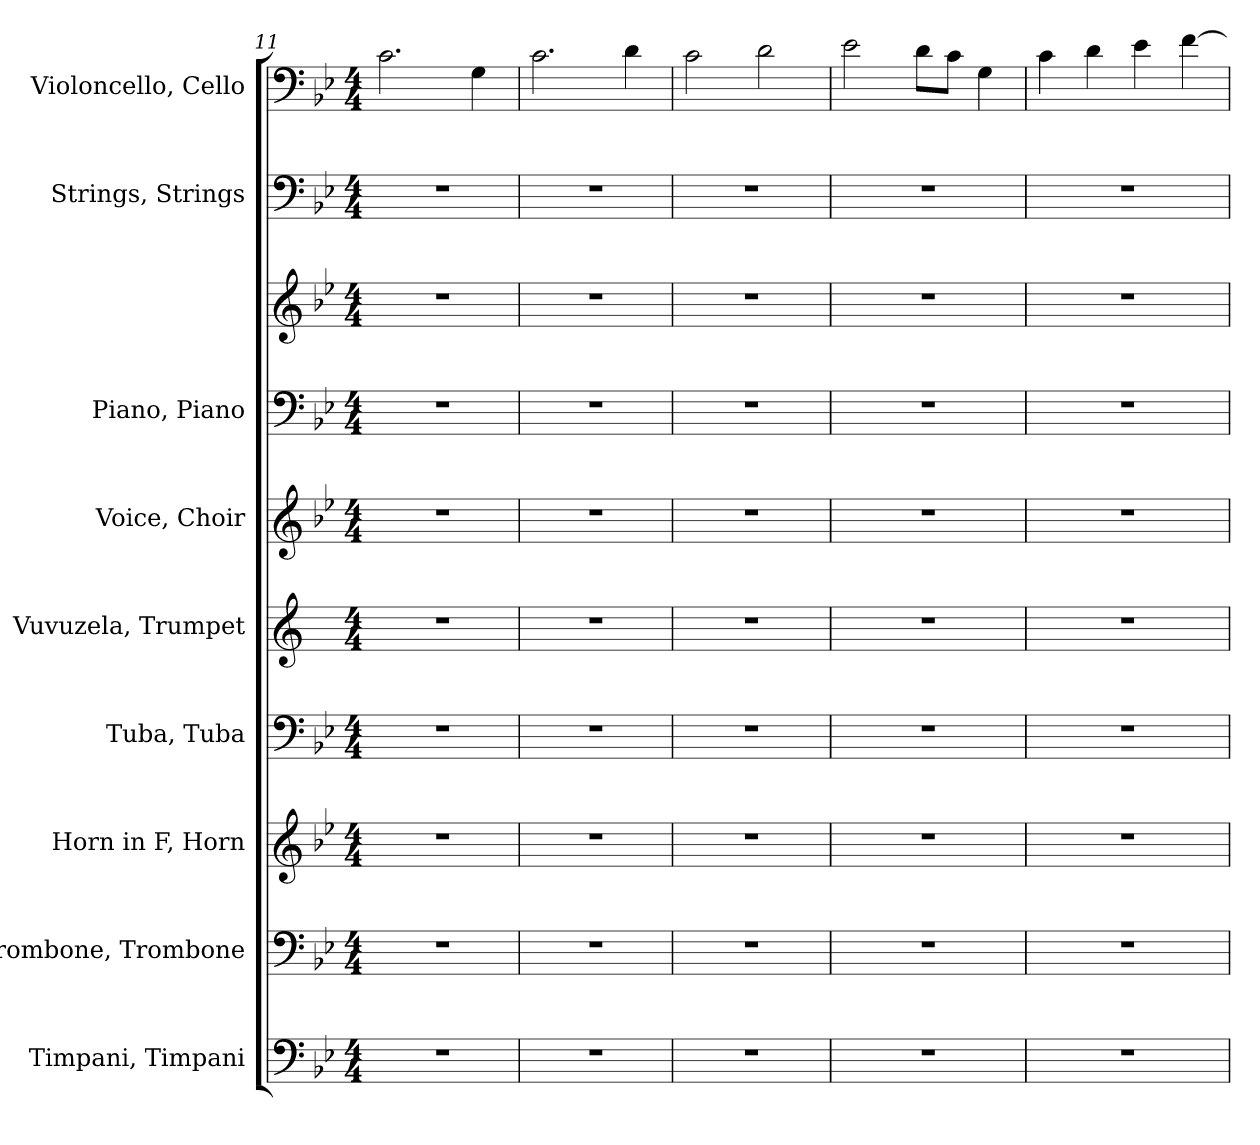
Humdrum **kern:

**kern	**kern	**kern	**kern	**kern	**kern	**kern	**kern	**kern	**kern
*part9	*part8	*part7	*part6	*part5	*part4	*part3	*part3	*part2	*part1
*staff10	*staff9	*staff8	*staff7	*staff6	*staff5	*staff4	*staff3	*staff2	*staff1
*I"Timpani, Timpani	*I"Trombone, Trombone	*I"Horn in F, Horn	*I"Tuba, Tuba	*I"Vuvuzela, Trumpet	*I"Voice, Choir	*I"Piano, Piano	*	*I"Strings, Strings	*I"Violoncello, Cello
*I'Timp.	*I'Tbn.	*I'F Hn.	*I'Tba.	*I'Vuv.	*I'Vo.	*I'Pno.	*	*I'St.	*I'Vc.
*clefF4	*clefF4	*clefG2	*clefF4	*clefG2	*clefG2	*clefF4	*clefG2	*clefF4	*clefF4
*	*	*ITrd4c7	*	*ITrd1c2	*	*	*	*	*
*k[b-e-]	*k[b-e-]	*k[b-e-a-]	*k[b-e-]	*k[b-e-]	*k[b-e-]	*k[b-e-]	*k[b-e-]	*k[b-e-]	*k[b-e-]
*M4/4	*M4/4	*M4/4	*M4/4	*M4/4	*M4/4	*M4/4	*M4/4	*M4/4	*M4/4
=11	=11	=11	=11	=11	=11	=11	=11	=11	=11
1r	1r	1r	1r	1r	1r	1r	1r	1r	2.c\
.	.	.	.	.	.	.	.	.	4G\
=12	=12	=12	=12	=12	=12	=12	=12	=12	=12
1r	1r	1r	1r	1r	1r	1r	1r	1r	2.c\
.	.	.	.	.	.	.	.	.	4d\
=13	=13	=13	=13	=13	=13	=13	=13	=13	=13
1r	1r	1r	1r	1r	1r	1r	1r	1r	2c\
.	.	.	.	.	.	.	.	.	2d\
=14	=14	=14	=14	=14	=14	=14	=14	=14	=14
1r	1r	1r	1r	1r	1r	1r	1r	1r	2e-\
.	.	.	.	.	.	.	.	.	8d\L
.	.	.	.	.	.	.	.	.	8c\J
.	.	.	.	.	.	.	.	.	4G\
=15	=15	=15	=15	=15	=15	=15	=15	=15	=15
1r	1r	1r	1r	1r	1r	1r	1r	1r	4c\
.	.	.	.	.	.	.	.	.	4d\
.	.	.	.	.	.	.	.	.	4e-\
.	.	.	.	.	.	.	.	.	[4f\
=	=	=	=	=	=	=	=	=	=
*-	*-	*-	*-	*-	*-	*-	*-	*-	*-
